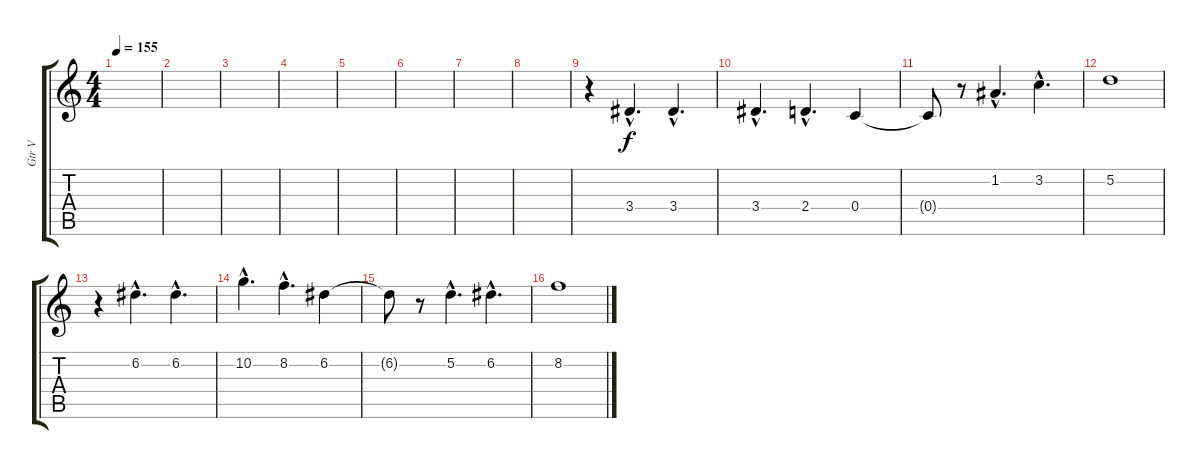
\track ("Gtr V" "Gtr V") {instrument acousticguitarsteel}
\staff {score tabs}
\tuning (D4 A3 F3 C3 G2 C2) {hide}
\ts (4 4)
\tempo 155
\clef g2
\ks c
|
|
|
|
|
|
|
|
r.4 3.4{hac}.4{d} 3.4{hac}.4{d} |
3.4{hac}.4{d} 2.4{hac}.4{d} 0.4.4 |
0.4{t}.8 r.8 1.2{hac}.4{d} 3.2{hac}.4{d} |
5.2.1 |
r.4 6.2{hac}.4{d} 6.2{hac}.4{d} |
10.2{hac}.4{d} 8.2{hac}.4{d} 6.2.4 |
6.2{t}.8 r.8 5.2{hac}.4{d} 6.2{hac}.4{d} |
8.2.1
